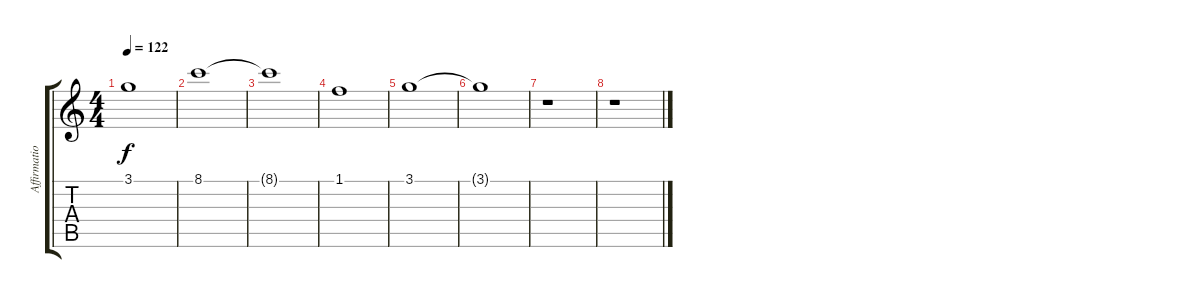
\track ("Affirmation Music" "Affirmatio") {instrument distortionguitar}
\staff {score tabs}
\tuning (E4 B3 G3 D3 A2 E2) {hide}
\ts (4 4)
\tempo 122
\clef g2
\ks c
3.1.1{dy f} |
8.1.1 |
8.1{t}.1 |
1.1.1 |
3.1.1 |
3.1{t}.1 |
r.1 |
r.1
